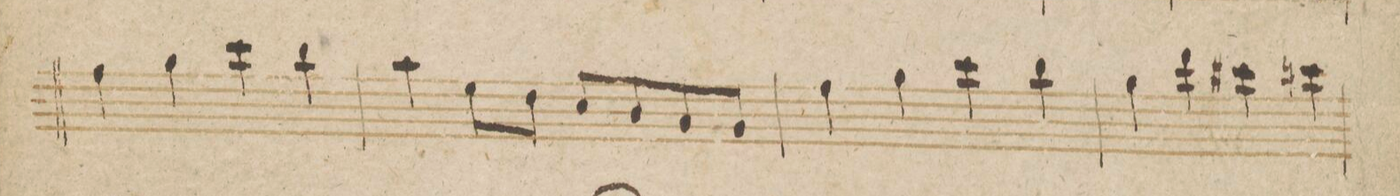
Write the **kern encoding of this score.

**kern	**dynam
*I"Clarinetto Imo in B.	*
*clefG2	*
*k[b-]	*
*met(c|)	*
*M2/2	*
4ee\	.
4ff\	.
4bb-\	.
4aa\	.
=65	=65
4gg\	.
8dd\L	.
8cc\J	.
8b-/L	.
8a/	.
8g/	.
8f/J	.
=66	=66
4ee\	.
4ff\	.
4bb-\	.
4aa\	.
=67	=67
4gg\	.
4ccc\	.
4bbX\	.
4bb-\	.
=68	=68
*-	*-
